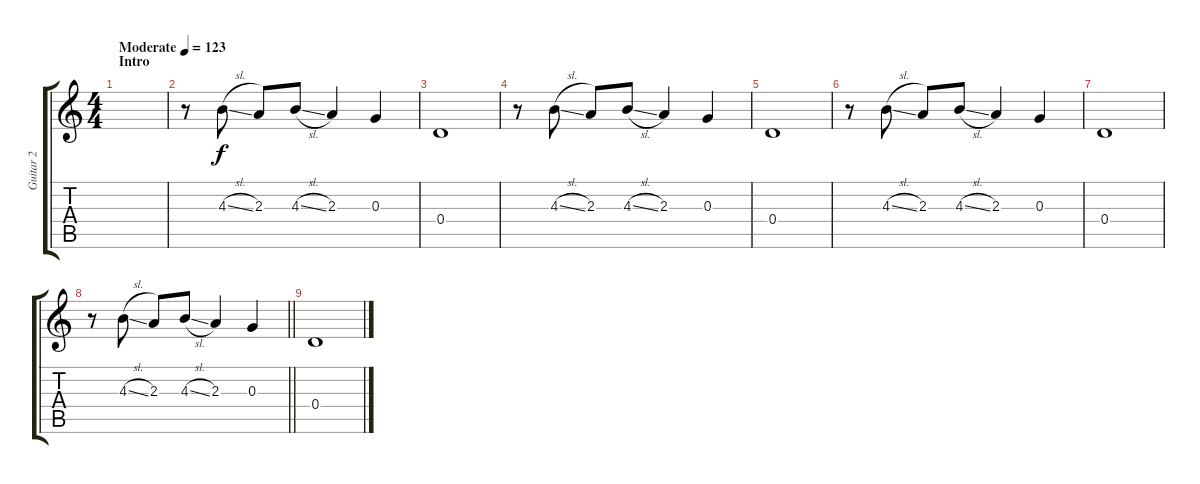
\track ("Guitar 2" "Guitar 2") {instrument acousticguitarsteel}
\staff {score tabs}
\tuning (E4 B3 G3 D3 A2 E2) {hide}
\ts (4 4)
\section ("" "Intro")
\tempo (123 "Moderate")
\clef g2
\ks c
|
r.8 4.3{sl}.8 2.3.8 4.3{sl}.8 2.3.4 0.3.4 |
0.4.1 |
r.8 4.3{sl}.8 2.3.8 4.3{sl}.8 2.3.4 0.3.4 |
0.4.1 |
r.8 4.3{sl}.8 2.3.8 4.3{sl}.8 2.3.4 0.3.4 |
0.4.1 |
\barLineRight lightlight
r.8 4.3{sl}.8 2.3.8 4.3{sl}.8 2.3.4 0.3.4 |
0.4.1
